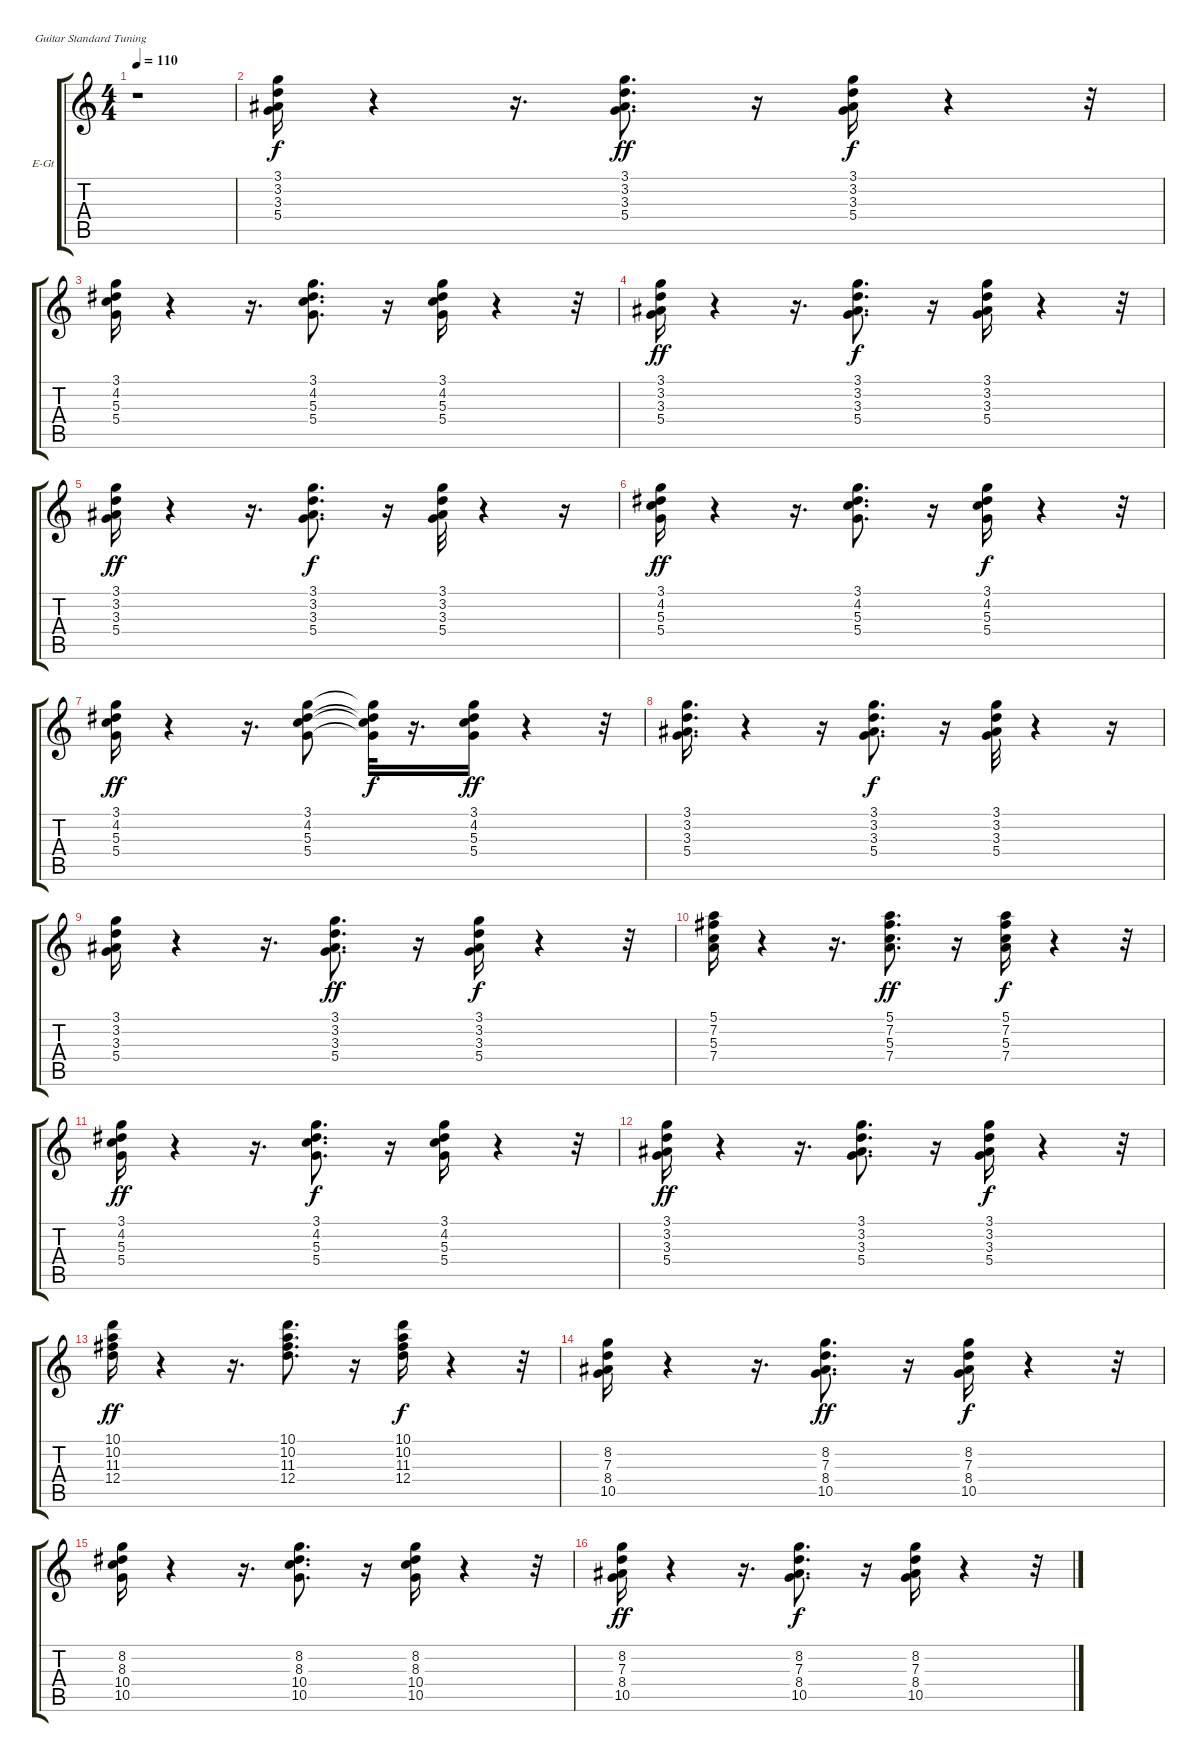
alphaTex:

\defaultSystemsLayout 4
\bracketExtendMode groupsimilarinstruments
\firstSystemTrackNameOrientation horizontal
\otherSystemsTrackNameOrientation horizontal
\track ("Electric Guitar" "E-Gt") {instrument electricguitarclean}
\staff {score tabs}
\tuning (E4 B3 G3 D3 A2 E2)
\ts (4 4)
\tempo 110
\clef g2
\scale
0.355805
\ks c
r.1{dy f instrument electricguitarclean} |
\scale
0.426966 (3.1 3.2 3.3 5.4).16 r.4 r.16{d} (3.1 3.2 3.3 5.4).8{d dy ff} r.16 (3.1 3.2 3.3 5.4).16{dy f} r.4 r.32 |
(3.1 4.2 5.3 5.4).16 r.4 r.16{d} (3.1 4.2 5.3 5.4).8{d} r.16 (3.1 4.2 5.3 5.4).16 r.4 r.32 |
(3.1 3.2 3.3 5.4).16{dy ff} r.4 r.16{d} (3.1 3.2 3.3 5.4).8{d dy f} r.16 (3.1 3.2 3.3 5.4).16 r.4 r.32 |
(3.1 3.2 3.3 5.4).16{dy ff} r.4 r.16{d} (3.1 3.2 3.3 5.4).8{d dy f} r.16 (3.1 3.2 3.3 5.4).32 r.4 r.16 |
(3.1 4.2 5.3 5.4).16{dy ff} r.4 r.16{d} (3.1 4.2 5.3 5.4).8{d} r.16 (3.1 4.2 5.3 5.4).16{dy f} r.4 r.32 |
(3.1 4.2 5.3 5.4).16{dy ff} r.4 r.16{d} (3.1 4.2 5.3 5.4).8 (3.1{t} 4.2{t} 5.3{t} 5.4{t}).32{dy f} r.16{d} (3.1 4.2 5.3 5.4).16{dy ff} r.4 r.32 |
(3.1 3.2 3.3 5.4).16{d} r.4 r.16 (3.1 3.2 3.3 5.4).8{d dy f} r.16 (3.1 3.2 3.3 5.4).32 r.4 r.16 |
(3.1 3.2 3.3 5.4).16 r.4 r.16{d} (3.1 3.2 3.3 5.4).8{d dy ff} r.16 (3.1 3.2 3.3 5.4).16{dy f} r.4 r.32 |
(5.1 7.2 5.3 7.4).16 r.4 r.16{d} (5.1 7.2 5.3 7.4).8{d dy ff} r.16 (5.1 7.2 5.3 7.4).16{dy f} r.4 r.32 |
(3.1 4.2 5.3 5.4).16{dy ff} r.4 r.16{d} (3.1 4.2 5.3 5.4).8{d dy f} r.16 (3.1 4.2 5.3 5.4).16 r.4 r.32 |
(3.1 3.2 3.3 5.4).16{dy ff} r.4 r.16{d} (3.1 3.2 3.3 5.4).8{d} r.16 (3.1 3.2 3.3 5.4).16{dy f} r.4 r.32 |
(10.1 10.2 11.3 12.4).16{dy ff} r.4 r.16{d} (10.1 10.2 11.3 12.4).8{d} r.16 (10.1 10.2 11.3 12.4).16{dy f} r.4 r.32 |
(8.2 7.3 8.4 10.5).16 r.4 r.16{d} (8.2 7.3 8.4 10.5).8{d dy ff} r.16 (8.2 7.3 8.4 10.5).16{dy f} r.4 r.32 |
(8.2 8.3 10.4 10.5).16 r.4 r.16{d} (8.2 8.3 10.4 10.5).8{d} r.16 (8.2 8.3 10.4 10.5).16 r.4 r.32 |
(8.2 7.3 8.4 10.5).16{dy ff} r.4 r.16{d} (8.2 7.3 8.4 10.5).8{d dy f} r.16 (8.2 7.3 8.4 10.5).16 r.4 r.32
